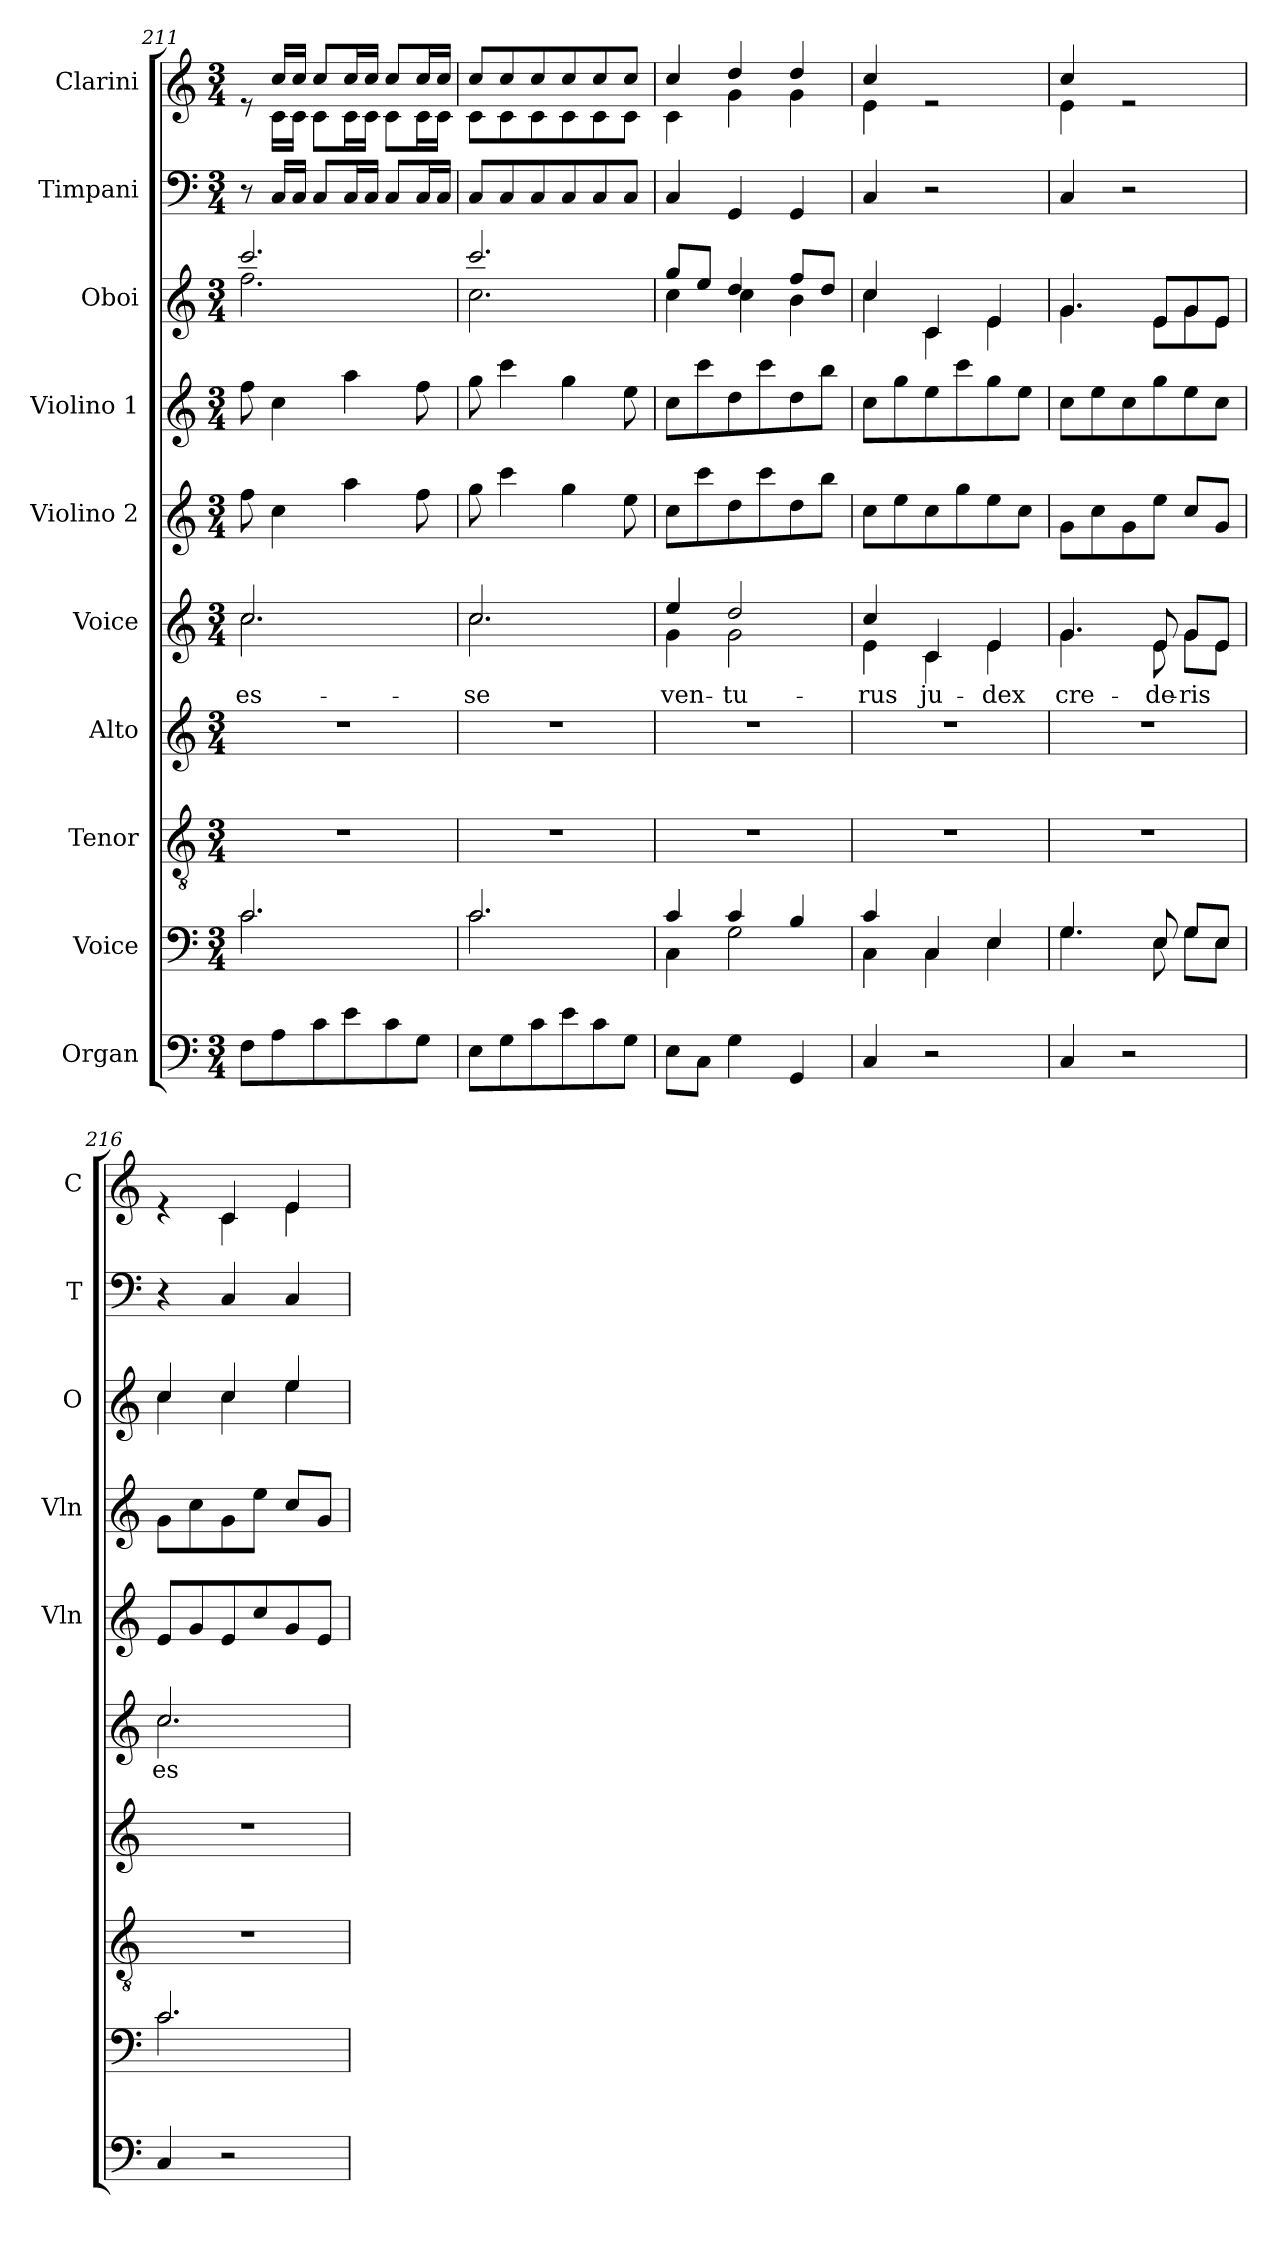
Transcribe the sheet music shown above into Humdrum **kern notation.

**kern	**kern	**kern	**kern	**kern	**text	**kern	**kern	**kern	**kern	**kern
*part10	*part9	*part8	*part7	*part6	*part6	*part5	*part4	*part3	*part2	*part1
*staff10	*staff9	*staff8	*staff7	*staff6	*staff6	*staff5	*staff4	*staff3	*staff2	*staff1
*I"Organ	*I"Voice	*I"Tenor	*I"Alto	*I"Voice	*	*I"Violino 2	*I"Violino 1	*I"Oboi	*I"Timpani	*I"Clarini
*	*	*	*	*	*	*I'Vln	*I'Vln	*I'O	*I'T	*I'C
*clefF4	*clefF4	*clefGv2	*clefG2	*clefG2	*	*clefG2	*clefG2	*clefG2	*clefF4	*clefG2
*k[]	*k[]	*k[]	*k[]	*k[]	*	*k[]	*k[]	*k[]	*k[]	*k[]
*M3/4	*M3/4	*M3/4	*M3/4	*M3/4	*	*M3/4	*M3/4	*M3/4	*M3/4	*M3/4
=211	=211	=211	=211	=211	=211	=211	=211	=211	=211	=211
*	*^	*	*	*	*	*	*	*	*	*
!	!	!	!	!	!	!LO:LY:b	!	!	!	!	!
*	*	*	*	*	*^	*	*	*	*^	*	*^
8F\L	2.c/	2.c\	2.r	2.r	2.cc/	2.cc\	es-	8ff\	8ff\	2.ccc/	2.ff\	8r	8re	8ryy
8A\	.	.	.	.	.	.	.	4cc\	4cc\	.	.	16C/LL	16cc/LL	16c\LL
.	.	.	.	.	.	.	.	.	.	.	.	16C/JJ	16cc/JJ	16c\JJ
8c\	.	.	.	.	.	.	.	.	.	.	.	8C/L	8cc/L	8c\L
8e\	.	.	.	.	.	.	.	4aa\	4aa\	.	.	16C/L	16cc/L	16c\L
.	.	.	.	.	.	.	.	.	.	.	.	16C/JJ	16cc/JJ	16c\JJ
8c\	.	.	.	.	.	.	.	.	.	.	.	8C/L	8cc/L	8c\L
8G\J	.	.	.	.	.	.	.	8ff\	8ff\	.	.	16C/L	16cc/L	16c\L
.	.	.	.	.	.	.	.	.	.	.	.	16C/JJ	16cc/JJ	16c\JJ
=212	=212	=212	=212	=212	=212	=212	=212	=212	=212	=212	=212	=212	=212	=212
!	!	!	!	!	!	!	!LO:LY:b	!	!	!	!	!	!	!
8E\L	2.c/	2.c\	2.r	2.r	2.cc/	2.cc\	-se	8gg\	8gg\	2.ccc/	2.cc\	8C/L	8cc/L	8c\L
8G\	.	.	.	.	.	.	.	4ccc\	4ccc\	.	.	8C/	8cc/	8c\
8c\	.	.	.	.	.	.	.	.	.	.	.	8C/	8cc/	8c\
8e\	.	.	.	.	.	.	.	4gg\	4gg\	.	.	8C/	8cc/	8c\
8c\	.	.	.	.	.	.	.	.	.	.	.	8C/	8cc/	8c\
8G\J	.	.	.	.	.	.	.	8ee\	8ee\	.	.	8C/J	8cc/J	8c\J
=213	=213	=213	=213	=213	=213	=213	=213	=213	=213	=213	=213	=213	=213	=213
!	!	!	!	!	!	!	!LO:LY:b	!	!	!	!	!	!	!
8E\L	4c/	4C\	2.r	2.r	4ee/	4g\	ven-	8cc\L	8cc\L	8gg/L	4cc\	4C/	4cc/	4c\
8C\J	.	.	.	.	.	.	.	8ccc\	8ccc\	8ee/J	.	.	.	.
!	!	!	!	!	!	!	!LO:LY:b	!	!	!	!	!	!	!
4G\	4c/	2G\	.	.	2dd/	2g\	-tu-	8dd\	8dd\	4dd/	4cc\	4GG/	4dd/	4g\
.	.	.	.	.	.	.	.	8ccc\	8ccc\	.	.	.	.	.
4GG/	4B/	.	.	.	.	.	.	8dd\	8dd\	8ff/L	4b\	4GG/	4dd/	4g\
.	.	.	.	.	.	.	.	8bb\J	8bb\J	8dd/J	.	.	.	.
=214	=214	=214	=214	=214	=214	=214	=214	=214	=214	=214	=214	=214	=214	=214
!	!	!	!	!	!	!	!LO:LY:b	!	!	!	!	!	!	!
4C/	4c/	4C\	2.r	2.r	4cc/	4e\	-rus	8cc\L	8cc\L	4cc/	4cc\	4C/	4cc/	4e\
.	.	.	.	.	.	.	.	8ee\	8gg\	.	.	.	.	.
!	!	!	!	!	!	!	!LO:LY:b	!	!	!	!	!	!	!
2r	4C/	4C\	.	.	4c/	4c\	ju-	8cc\	8ee\	4c/	4c\	2r	2re	2ryy
.	.	.	.	.	.	.	.	8gg\	8ccc\	.	.	.	.	.
!	!	!	!	!	!	!	!LO:LY:b	!	!	!	!	!	!	!
.	4E/	4E\	.	.	4e/	4e\	-dex	8ee\	8gg\	4e/	4e\	.	.	.
.	.	.	.	.	.	.	.	8cc\J	8ee\J	.	.	.	.	.
=215	=215	=215	=215	=215	=215	=215	=215	=215	=215	=215	=215	=215	=215	=215
!	!	!	!	!	!	!	!LO:LY:b	!	!	!	!	!	!	!
4C/	4.G/	4.G\	2.r	2.r	4.g/	4.g\	cre-	8g\L	8cc\L	4.g/	4.g\	4C/	4cc/	4e\
.	.	.	.	.	.	.	.	8cc\	8ee\	.	.	.	.	.
2r	.	.	.	.	.	.	.	8g\	8cc\	.	.	2r	2re	2ryy
!	!	!	!	!	!	!	!LO:LY:b	!	!	!	!	!	!	!
.	8E/	8E\	.	.	8e/	8e\	-de-	8ee\J	8gg\	8e/L	8e\L	.	.	.
!	!	!	!	!	!	!	!LO:LY:b	!	!	!	!	!	!	!
.	8G/L	8G\L	.	.	8g/L	8g\L	-ris	8cc/L	8ee\	8g/	8g\	.	.	.
.	8E/J	8E\J	.	.	8e/J	8e\J	.	8g/J	8cc\J	8e/J	8e\J	.	.	.
!!LO:LB:g=z	!!
=216	=216	=216	=216	=216	=216	=216	=216	=216	=216	=216	=216	=216	=216	=216
!	!	!	!	!	!	!	!LO:LY:b	!	!	!	!	!	!	!
4C/	2.c/	2.c\	2.r	2.r	2.cc/	2.cc\	es-	8e/L	8g\L	4cc/	4cc\	4r	4re	4ryy
.	.	.	.	.	.	.	.	8g/	8cc\	.	.	.	.	.
2r	.	.	.	.	.	.	.	8e/	8g\	4cc/	4cc\	4C/	4c/	4c\
.	.	.	.	.	.	.	.	8cc/	8ee\J	.	.	.	.	.
.	.	.	.	.	.	.	.	8g/	8cc/L	4ee/	4ee\	4C/	4e/	4e\
.	.	.	.	.	.	.	.	8e/J	8g/J	.	.	.	.	.
*	*v	*v	*	*	*v	*v	*	*	*	*v	*v	*	*v	*v
=	=	=	=	=	=	=	=	=	=	=
*-	*-	*-	*-	*-	*-	*-	*-	*-	*-	*-
